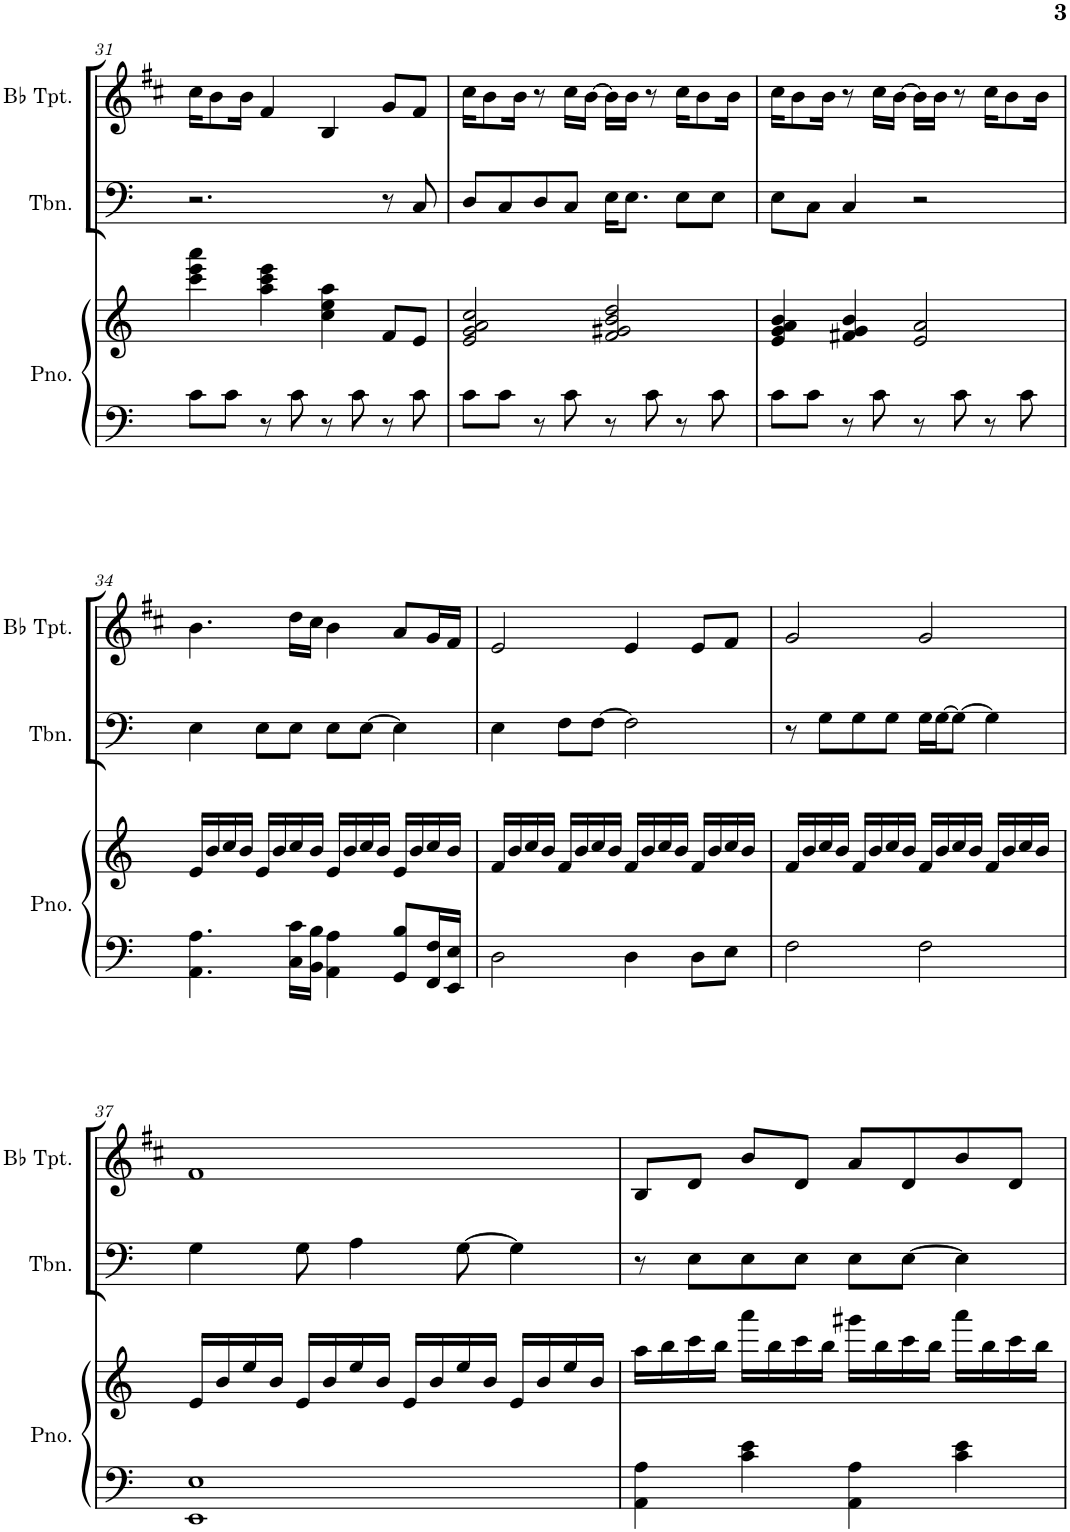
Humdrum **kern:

**kern	**kern	**kern	**kern
*part3	*part3	*part2	*part1
*staff4	*staff3	*staff2	*staff1
*I"Piano	*	*I"Trombone	*I"Bb Trumpet
*I'Pno.	*	*I'Tbn.	*I'Bb Tpt.
!!LO:PB:g=z
*clefF4	*clefG2	*clefF4	*clefG2
*	*	*	*Trd1c2
*k[]	*k[]	*k[]	*k[f#c#]
*M4/4	*M4/4	*M4/4	*M4/4
=31	=31	=31	=31
8c\L	4ccc\ 4eee\ 4aaa\	2.r	16cc#\KL
.	.	.	8b\
8c\J	.	.	.
.	.	.	16b\Jk
8r	4aa\ 4ccc\ 4eee\	.	4f#/
8c\	.	.	.
8r	4cc\ 4ee\ 4aa\	.	4B/
8c\	.	.	.
8r	8f/L	8r	8g/L
8c\	8e/J	8C/	8f#/J
=32	=32	=32	=32
8c\L	2e/ 2g/ 2a/ 2cc/	8D/L	16cc#\KL
.	.	.	8b\
8c\J	.	8C/	.
.	.	.	16b\Jk
8r	.	8D/	8r
8c\	.	8C/J	16cc#\LL
.	.	.	[16b\JJ
8r	2f/ 2g#X/ 2b/ 2dd/	16E\KL	16b\LL]
.	.	8.E\J	16b\JJ
8c\	.	.	8r
8r	.	8E\L	16cc#\KL
.	.	.	8b\
8c\	.	8E\J	.
.	.	.	16b\Jk
=33	=33	=33	=33
8c\L	4e/ 4g/ 4a/ 4b/	8E\L	16cc#\KL
.	.	.	8b\
8c\J	.	8C\J	.
.	.	.	16b\Jk
8r	4f#X/ 4g/ 4b/	4C/	8r
8c\	.	.	16cc#\LL
.	.	.	[16b\JJ
8r	2e/ 2a/	2r	16b\LL]
.	.	.	16b\JJ
8c\	.	.	8r
8r	.	.	16cc#\KL
.	.	.	8b\
8c\	.	.	.
.	.	.	16b\Jk
!!LO:LB:g=z
=34	=34	=34	=34
4.AA\ 4.A\	16e/LL	4E\	4.b\
.	16b/	.	.
.	16cc/	.	.
.	16b/JJ	.	.
.	16e/LL	8E\L	.
.	16b/	.	.
16C\ 16c\LL	16cc/	8E\J	16dd\LL
16BB\ 16B\JJ	16b/JJ	.	16cc#\JJ
4AA\ 4A\	16e/LL	8E\L	4b\
.	16b/	.	.
.	16cc/	[8E\J	.
.	16b/JJ	.	.
8GG/ 8B/L	16e/LL	4E\]	8a/L
.	16b/	.	.
16FF/ 16F/L	16cc/	.	16g/L
16EE/ 16E/JJ	16b/JJ	.	16f#/JJ
=35	=35	=35	=35
2D\	16f/LL	4E\	2e/
.	16b/	.	.
.	16cc/	.	.
.	16b/JJ	.	.
.	16f/LL	8F\L	.
.	16b/	.	.
.	16cc/	[8F\J	.
.	16b/JJ	.	.
4D\	16f/LL	2F\]	4e/
.	16b/	.	.
.	16cc/	.	.
.	16b/JJ	.	.
8D\L	16f/LL	.	8e/L
.	16b/	.	.
8E\J	16cc/	.	8f#/J
.	16b/JJ	.	.
=36	=36	=36	=36
2F\	16f/LL	8r	2g/
.	16b/	.	.
.	16cc/	8G\L	.
.	16b/JJ	.	.
.	16f/LL	8G\	.
.	16b/	.	.
.	16cc/	8G\J	.
.	16b/JJ	.	.
2F\	16f/LL	16G\LL	2g/
.	16b/	[16G\J	.
.	16cc/	8G\J_	.
.	16b/JJ	.	.
.	16f/LL	4G\]	.
.	16b/	.	.
.	16cc/	.	.
.	16b/JJ	.	.
!!LO:LB:g=z
=37	=37	=37	=37
1EE 1E	16e/LL	4G\	1f#
.	16b/	.	.
.	16ee/	.	.
.	16b/JJ	.	.
.	16e/LL	8G\	.
.	16b/	.	.
.	16ee/	4A\	.
.	16b/JJ	.	.
.	16e/LL	.	.
.	16b/	.	.
.	16ee/	[8G\	.
.	16b/JJ	.	.
.	16e/LL	4G\]	.
.	16b/	.	.
.	16ee/	.	.
.	16b/JJ	.	.
=38	=38	=38	=38
4AA\ 4A\	16aa\LL	8r	8B/L
.	16bb\	.	.
.	16ccc\	8E\L	8d/J
.	16bb\JJ	.	.
4c\ 4e\	16aaa\LL	8E\	8b/L
.	16bb\	.	.
.	16ccc\	8E\J	8d/J
.	16bb\JJ	.	.
4AA\ 4A\	16ggg#X\LL	8E\L	8a/L
.	16bb\	.	.
.	16ccc\	[8E\J	8d/
.	16bb\JJ	.	.
4c\ 4e\	16aaa\LL	4E\]	8b/
.	16bb\	.	.
.	16ccc\	.	8d/J
.	16bb\JJ	.	.
=	=	=	=
*-	*-	*-	*-
